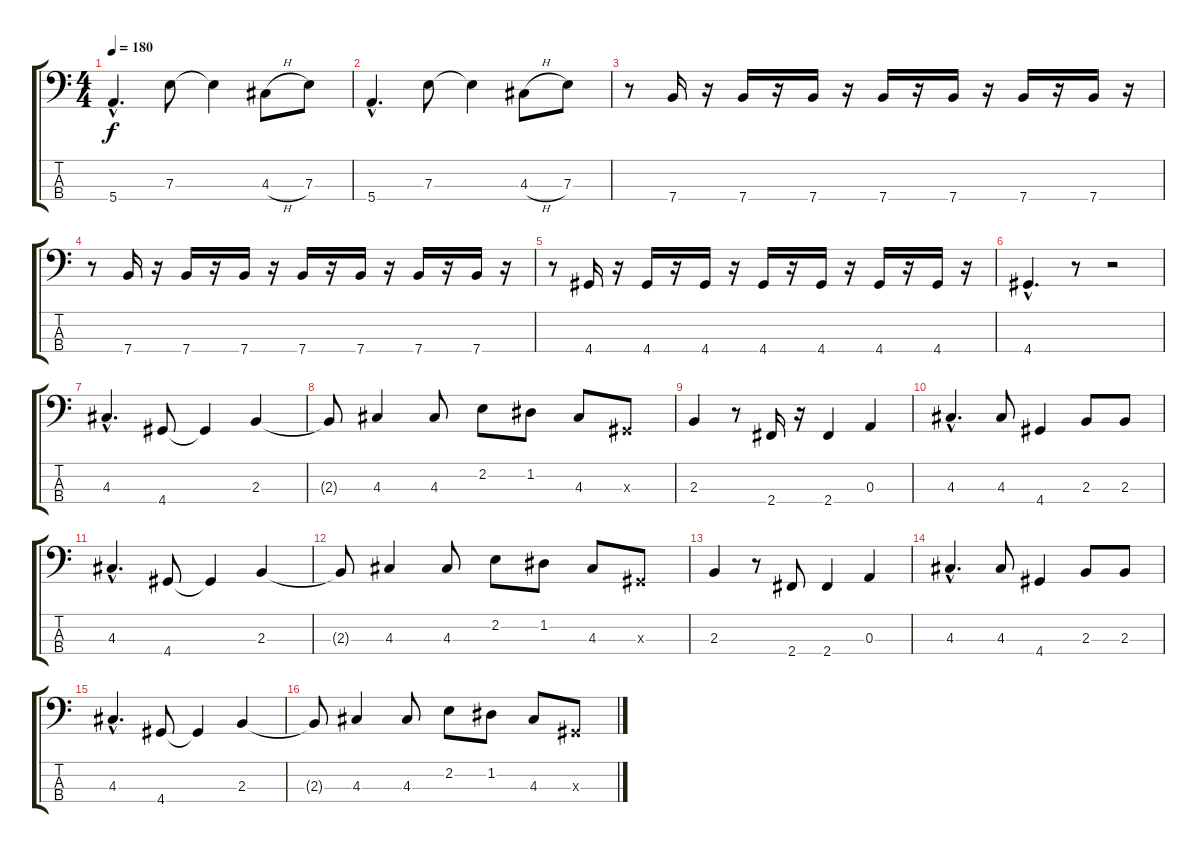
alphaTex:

\track "" {instrument electricbassfinger}
\staff {score tabs}
\tuning (G2 D2 A1 E1) {hide}
\ts (4 4)
\tempo 180
\clef f4
\ks c
5.4{hac}.4{d dy f} 7.3.8 7.3{t}.4 4.3{h}.8 7.3.8 |
5.4{hac}.4{d} 7.3.8 7.3{t}.4 4.3{h}.8 7.3.8 |
r.8 7.4.16 r.16 7.4.16 r.16 7.4.16 r.16 7.4.16 r.16 7.4.16 r.16 7.4.16 r.16 7.4.16 r.16 |
r.8 7.4.16 r.16 7.4.16 r.16 7.4.16 r.16 7.4.16 r.16 7.4.16 r.16 7.4.16 r.16 7.4.16 r.16 |
r.8 4.4.16 r.16 4.4.16 r.16 4.4.16 r.16 4.4.16 r.16 4.4.16 r.16 4.4.16 r.16 4.4.16 r.16 |
4.4{hac}.4{d} r.8 r.2 |
4.3{hac}.4{d} 4.4.8 4.4{t}.4 2.3.4 |
2.3{t}.8 4.3.4 4.3.8 2.2.8 1.2.8 4.3.8 -1.3{x}.8 |
2.3.4 r.8 2.4.16 r.16 2.4.4 0.3.4 |
4.3{hac}.4{d} 4.3.8 4.4.4 2.3.8 2.3.8 |
4.3{hac}.4{d} 4.4.8 4.4{t}.4 2.3.4 |
2.3{t}.8 4.3.4 4.3.8 2.2.8 1.2.8 4.3.8 -1.3{x}.8 |
2.3.4 r.8 2.4.8 2.4.4 0.3.4 |
4.3{hac}.4{d} 4.3.8 4.4.4 2.3.8 2.3.8 |
4.3{hac}.4{d} 4.4.8 4.4{t}.4 2.3.4 |
2.3{t}.8 4.3.4 4.3.8 2.2.8 1.2.8 4.3.8 -1.3{x}.8
